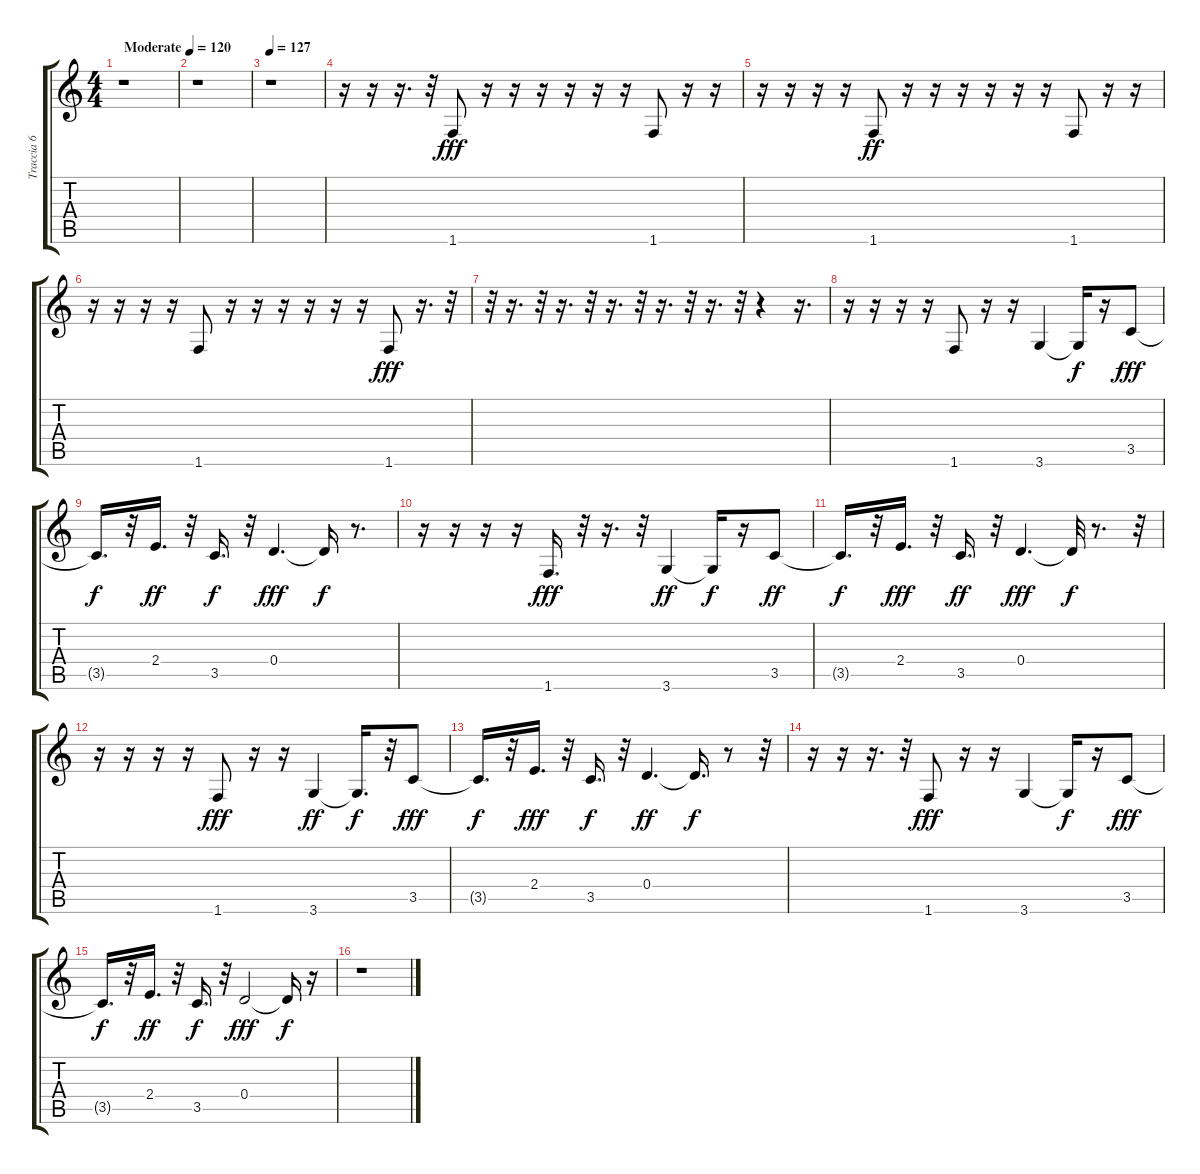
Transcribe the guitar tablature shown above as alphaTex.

\track ("Traccia 6" "Traccia 6") {instrument electricguitarjazz}
\staff {score tabs}
\tuning (E4 B3 G3 D3 A2 E2) {hide}
\ts (4 4)
\tempo (120 "Moderate")
\clef g2
\ks c
r.1{dy fff instrument electricguitarjazz} |
r.1 |
\tempo 127
r.1 |
r.16 r.16 r.16{d} r.32 1.6.8 r.16 r.16 r.16 r.16 r.16 r.16 1.6.8 r.16 r.16 |
r.16 r.16 r.16 r.16 1.6.8{dy ff} r.16 r.16 r.16 r.16 r.16 r.16 1.6.8 r.16 r.16 |
r.16 r.16 r.16 r.16 1.6.8 r.16 r.16 r.16 r.16 r.16 r.16 1.6.8{dy fff} r.16{d} r.32 |
r.32 r.16{d} r.32 r.16{d} r.32 r.16{d} r.32 r.16{d} r.32 r.16{d} r.32 r.4 r.16{d} |
r.16 r.16 r.16 r.16 1.6.8 r.16 r.16 3.6.4 3.6{t}.16{dy f} r.16 3.5.8{dy fff} |
3.5{t}.16{d dy f} r.32 2.4.16{d dy ff} r.32 3.5.16{d dy f} r.32 0.4.4{d dy fff} 0.4{t}.16{dy f} r.8{d} |
r.16 r.16 r.16 r.16 1.6.16{d dy fff} r.32 r.16{d} r.32 3.6.4{dy ff} 3.6{t}.16{dy f} r.16 3.5.8{dy ff} |
3.5{t}.16{d dy f} r.32 2.4.16{d dy fff} r.32 3.5.16{d dy ff} r.32 0.4.4{d dy fff} 0.4{t}.32{dy f} r.8{d} r.32 |
r.16 r.16 r.16 r.16 1.6.8{dy fff} r.16 r.16 3.6.4{dy ff} 3.6{t}.16{d dy f} r.32 3.5.8{dy fff} |
3.5{t}.16{d dy f} r.32 2.4.16{d dy fff} r.32 3.5.16{d dy f} r.32 0.4.4{d dy ff} 0.4{t}.16{d dy f} r.8 r.32 |
r.16 r.16 r.16{d} r.32 1.6.8{dy fff} r.16 r.16 3.6.4 3.6{t}.16{dy f} r.16 3.5.8{dy fff} |
3.5{t}.16{d dy f} r.32 2.4.16{d dy ff} r.32 3.5.16{d dy f} r.32 0.4.2{dy fff} 0.4{t}.16{dy f} r.16 |
r.1
